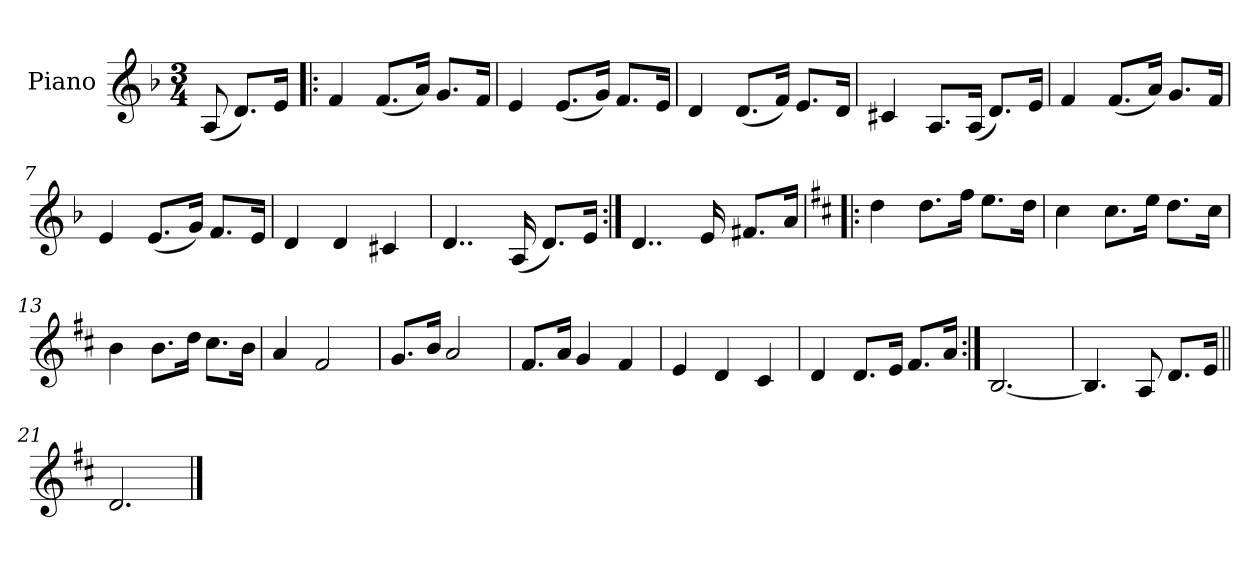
**kern
*part1
*staff1
*I"Piano
*I'Pno.
*clefG2
*k[b-]
*M3/4
=1
(8A/
8.d/L)
16e/Jk
=2!|:
4f/
(8.f/L
16a/Jk)
8.g/L
16f/Jk
=3
4e/
(8.e/L
16g/Jk)
8.f/L
16e/Jk
=4
4d/
(8.d/L
16f/Jk)
8.e/L
16d/Jk
=5
4c#X/
8.A/L
(16A/Jk
8.d/L)
16e/Jk
!!LO:LB:g=z
=6
4f/
(8.f/L
16a/Jk)
8.g/L
16f/Jk
=7
4e/
(8.e/L
16g/Jk)
8.f/L
16e/Jk
=8
4d/
4d/
4c#X/
=9
4..d/
(16A/
8.d/L)
16e/Jk
=10:|!
4..d/
16e/
8.f#X/L
16a/Jk
!!LO:LB:g=z
=11!|:
*k[f#c#]
4dd\
8.dd\L
16ff#\Jk
8.ee\L
16dd\Jk
=12
4cc#\
8.cc#\L
16ee\Jk
8.dd\L
16cc#\Jk
=13
4b\
8.b\L
16dd\Jk
8.cc#\L
16b\Jk
=14
4a/
2f#/
!!LO:LB:g=z
=15
8.g/L
16b/Jk
2a/
=16
8.f#/L
16a/Jk
4g/
4f#/
=17
4e/
4d/
4c#/
=18
4d/
8.d/L
16e/Jk
8.f#/L
16a/Jk
=19:|!
[2.B/
=20
4.B/]
8A/
8.d/L
16e/Jk
=21||
2.d/
==
*-
